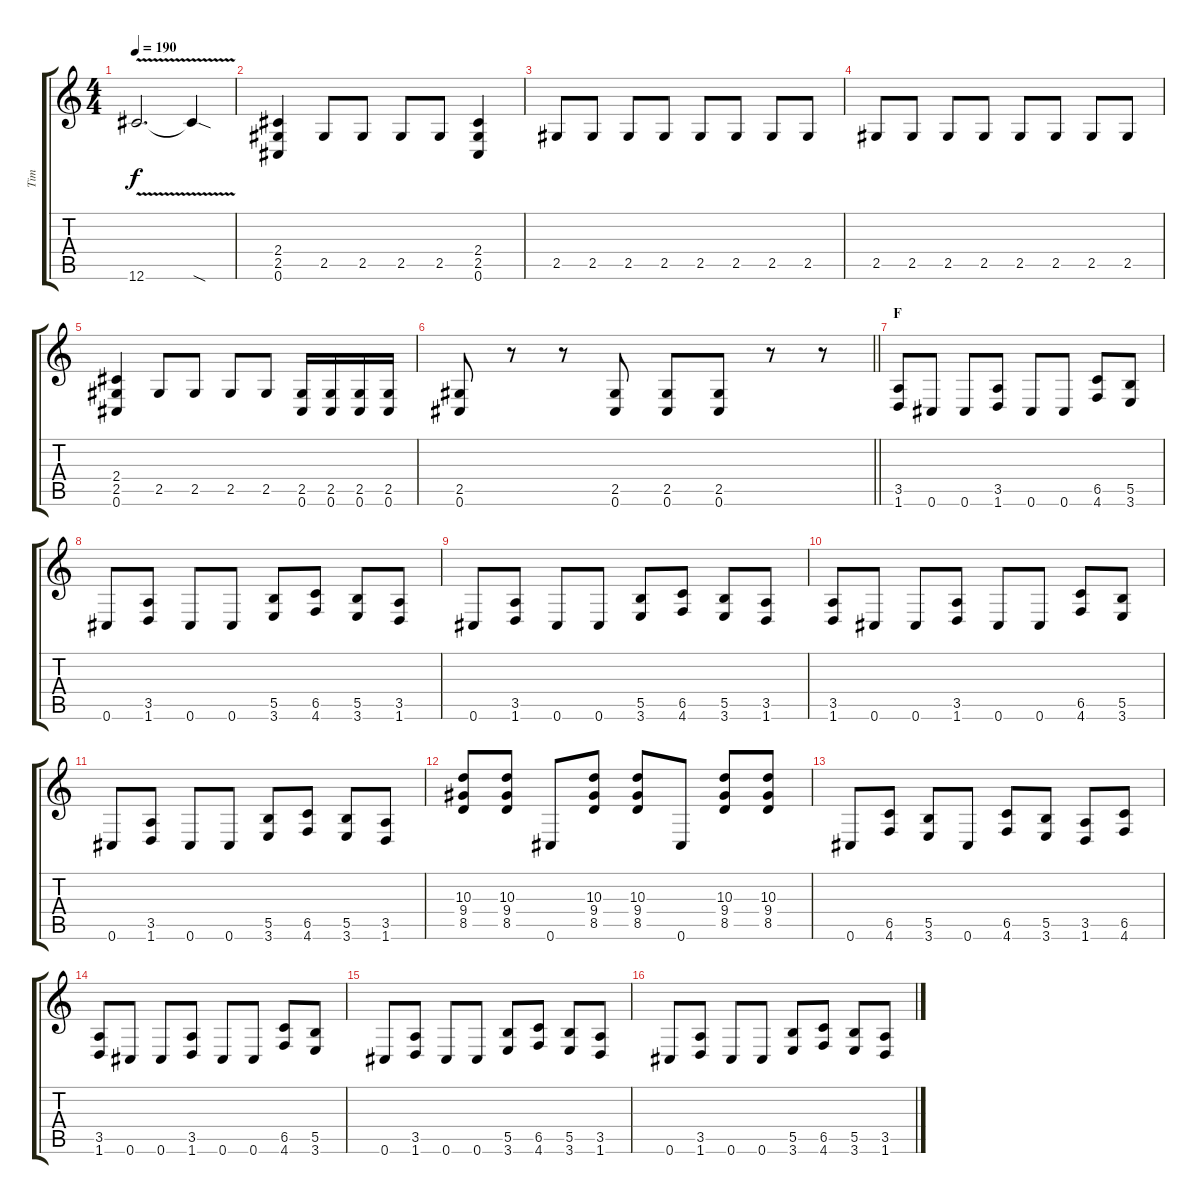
\track ("Tim" "Tim") {instrument distortionguitar}
\staff {score tabs}
\tuning (Db4 Ab3 E3 B2 Gb2 Db2) {hide}
\ts (4 4)
\tempo 190
\clef g2
\ks c
12.6{v}.2{d dy f} 12.6{sod t}.4 |
(2.4 2.5 0.6).4 2.5.8{instrument guitarharmonics} 2.5.8 2.5.8 2.5.8 (2.4 2.5 0.6).4{instrument distortionguitar} |
2.5.8{instrument guitarharmonics} 2.5.8 2.5.8 2.5.8 2.5.8 2.5.8 2.5.8 2.5.8 |
2.5.8 2.5.8 2.5.8 2.5.8 2.5.8 2.5.8 2.5.8 2.5.8 |
(2.4 2.5 0.6).4{instrument distortionguitar} 2.5.8{instrument guitarharmonics} 2.5.8 2.5.8 2.5.8 (2.5 0.6).16{instrument distortionguitar} (2.5 0.6).16 (2.5 0.6).16 (2.5 0.6).16 |
\barLineRight lightlight
(2.5 0.6).8 r.8 r.8 (2.5 0.6).8 (2.5 0.6).8 (2.5 0.6).8 r.8 r.8 |
\section ("" "F")
(3.5 1.6).8 0.6.8 0.6.8 (3.5 1.6).8 0.6.8 0.6.8 (6.5 4.6).8 (5.5 3.6).8 |
0.6.8 (3.5 1.6).8 0.6.8 0.6.8 (5.5 3.6).8 (6.5 4.6).8 (5.5 3.6).8 (3.5 1.6).8 |
0.6.8 (3.5 1.6).8 0.6.8 0.6.8 (5.5 3.6).8 (6.5 4.6).8 (5.5 3.6).8 (3.5 1.6).8 |
(3.5 1.6).8 0.6.8 0.6.8 (3.5 1.6).8 0.6.8 0.6.8 (6.5 4.6).8 (5.5 3.6).8 |
0.6.8 (3.5 1.6).8 0.6.8 0.6.8 (5.5 3.6).8 (6.5 4.6).8 (5.5 3.6).8 (3.5 1.6).8 |
(10.3 9.4 8.5).8 (10.3 9.4 8.5).8 0.6.8 (10.3 9.4 8.5).8 (10.3 9.4 8.5).8 0.6.8 (10.3 9.4 8.5).8 (10.3 9.4 8.5).8 |
0.6.8 (6.5 4.6).8 (5.5 3.6).8 0.6.8 (6.5 4.6).8 (5.5 3.6).8 (3.5 1.6).8 (6.5 4.6).8 |
(3.5 1.6).8 0.6.8 0.6.8 (3.5 1.6).8 0.6.8 0.6.8 (6.5 4.6).8 (5.5 3.6).8 |
0.6.8 (3.5 1.6).8 0.6.8 0.6.8 (5.5 3.6).8 (6.5 4.6).8 (5.5 3.6).8 (3.5 1.6).8 |
0.6.8 (3.5 1.6).8 0.6.8 0.6.8 (5.5 3.6).8 (6.5 4.6).8 (5.5 3.6).8 (3.5 1.6).8
